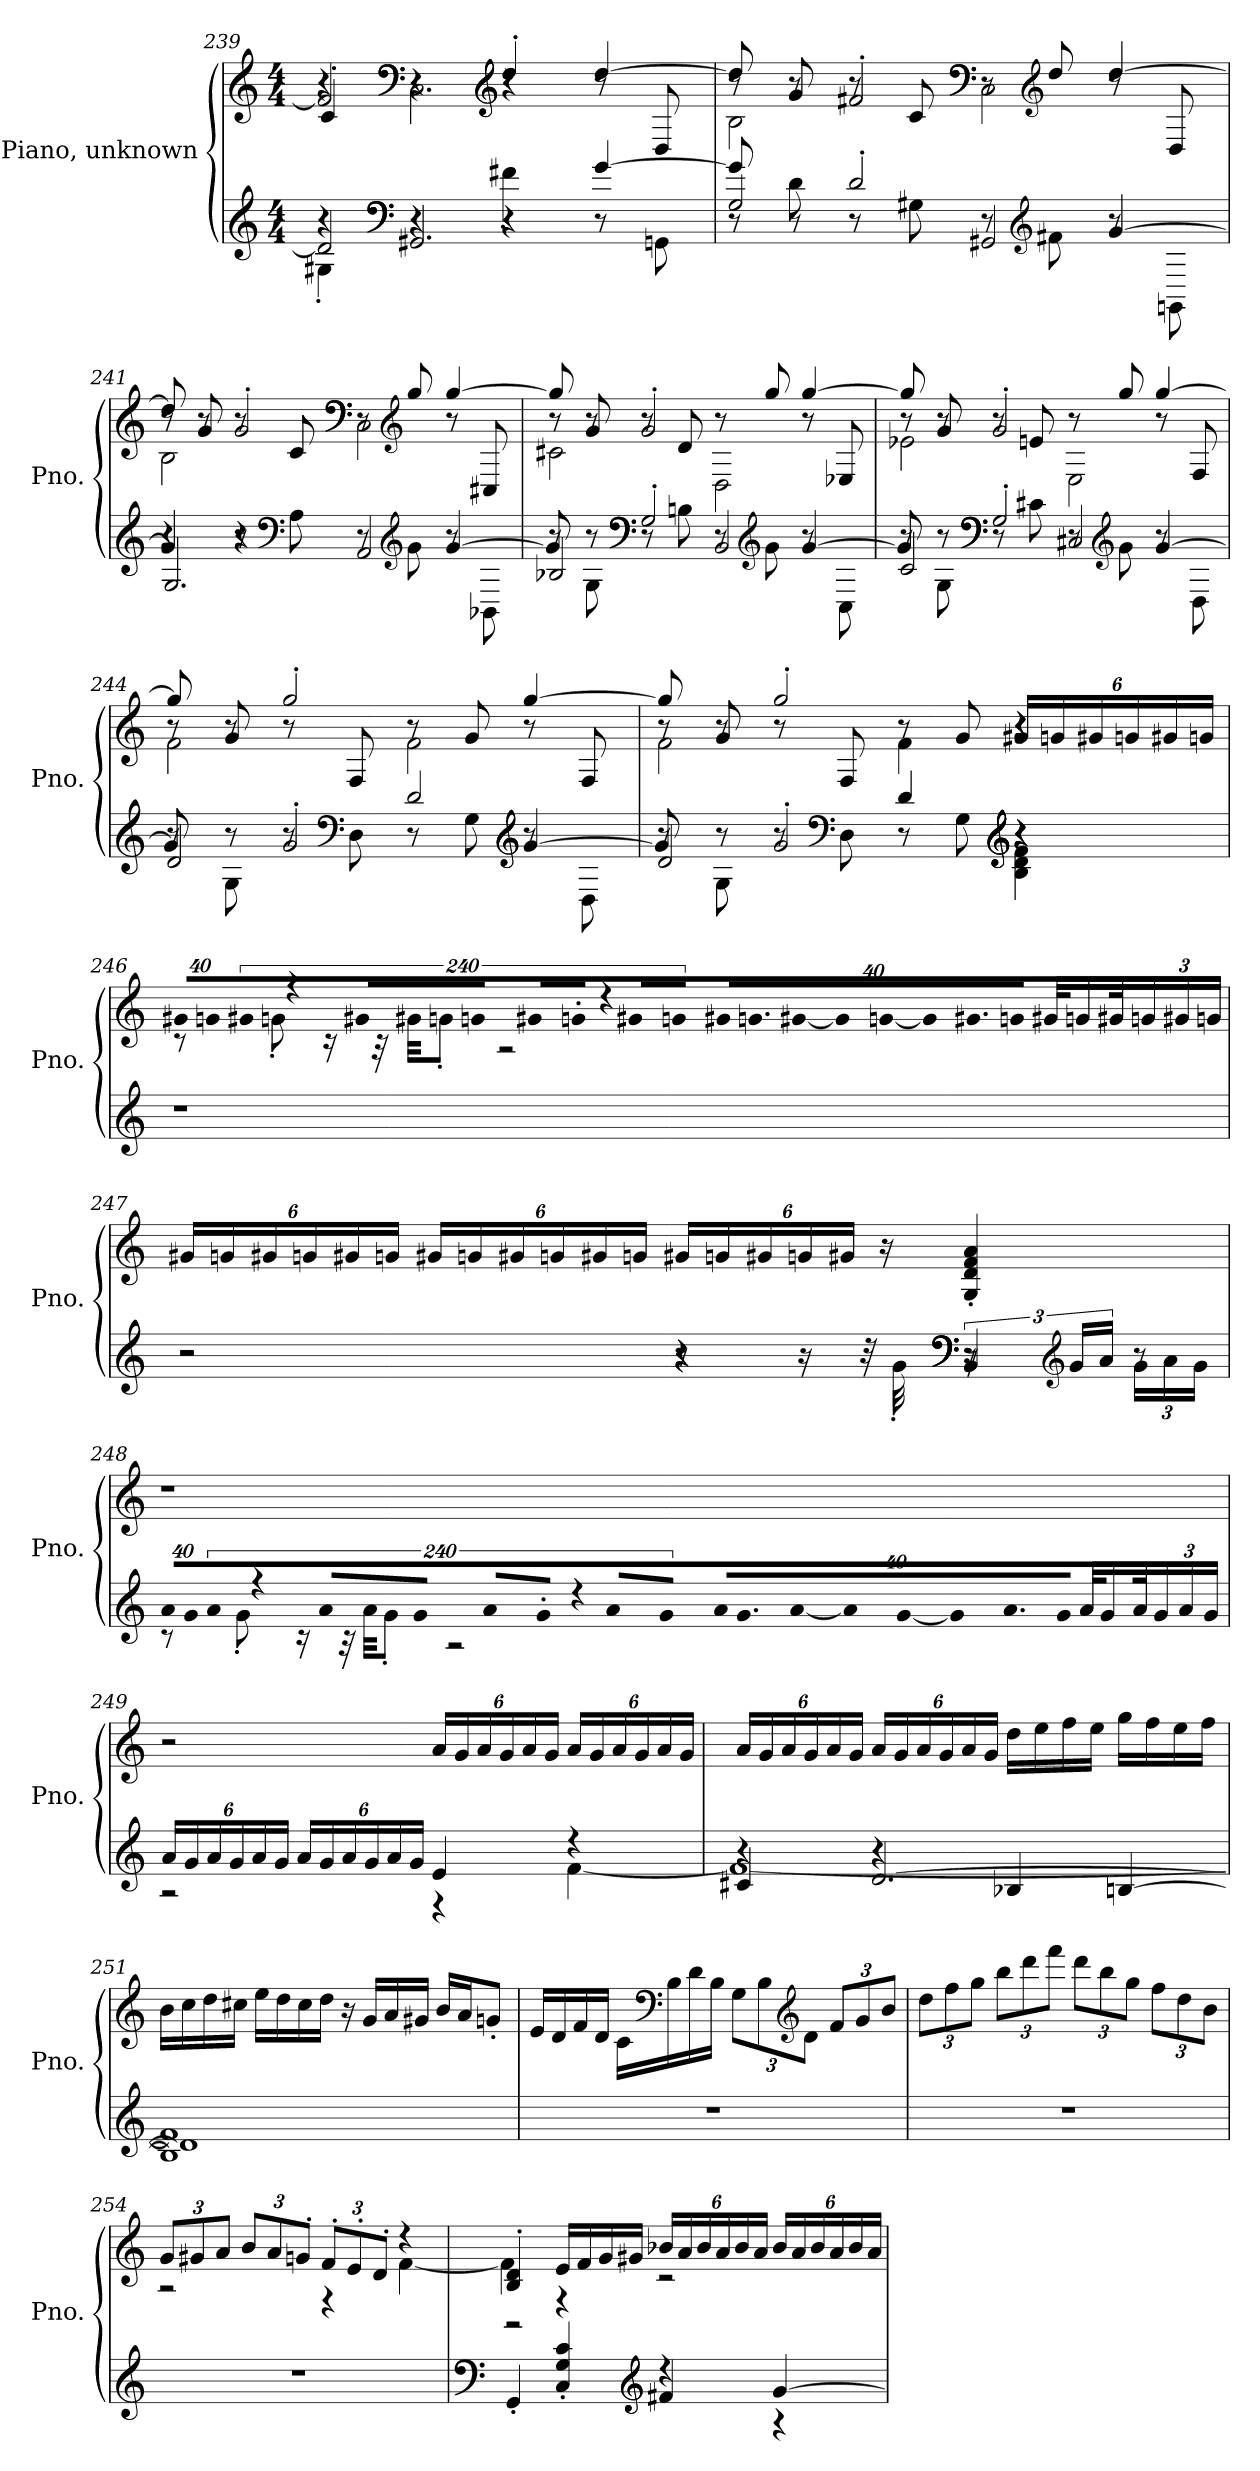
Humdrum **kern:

**kern	**kern
*part1	*part1
*staff2	*staff1
*I"Piano, unknown	*
*I'Pno.	*
!!LO:LB:g=z
*clefG2	*clefG2
*k[]	*k[]
*M4/4	*M4/4
=239	=239
*^	*^
*	*^	*	*^
2d/]	4G#X'\	4r	2f#/]	4r	4c'/
*clefF4	*	*	*clefF4	*	*
.	4r	2.GG#X/	.	2.C\	4r
*	*	*	*clefG2	*	*
4r	4f#X'\	.	4r	.	4dd'/
[4g/	8r	.	[4dd/	.	8r
.	8GGn\	.	.	.	8D/
=240	=240	=240	=240	=240	=240
8g/]	8r	2G/	8dd/]	2B\	8r
8r	8d\	.	8r	.	8g/
2d'/	8r	.	2f#X'/	.	8r
.	8G#X\	.	.	.	8c/
*	*	*	*clefF4	*	*
.	8r	2GG#X/	.	2C\	8r
*clefG2	*	*	*clefG2	*	*
.	8f#X\	.	.	.	8dd/
[4g/	8r	.	[4dd/	.	8r
.	8GGn\	.	.	.	8D/
!!LO:LB:g=z	!!	!!
=241	=241	=241	=241	=241	=241
4g/]	4r	2.G/	8dd/]	2B\	8r
.	.	.	8r	.	8g/
4r	8r	.	2g'/	.	8r
*clefF4	*	*	*	*	*
.	8A\	.	.	.	8c/
*	*	*	*clefF4	*	*
2AA/	8r	.	.	2C\	8r
*clefG2	*	*	*clefG2	*	*
.	8g\	.	.	.	8gg/
.	8r	[4g/	[4gg/	.	8r
.	8BB-X\	.	.	.	8C#X/
=242	=242	=242	=242	=242	=242
2B-X/	8r	8g/]	8gg/]	2c#X\	8r
.	8G\	8r	8r	.	8g/
*clefF4	*	*	*	*	*
.	8r	2G'/	2g'/	.	8r
.	8Bn\	.	.	.	8d/
2BB/	8r	.	.	2D\	8r
*clefG2	*	*	*	*	*
.	8g\	.	.	.	8gg/
.	8r	[4g/	[4gg/	.	8r
.	8C\	.	.	.	8E-X/
!!LO:LB:g=z	!!	!!
=243	=243	=243	=243	=243	=243
2c/	8r	8g/]	8gg/]	2e-X\	8r
.	8G\	8r	8r	.	8g/
*clefF4	*	*	*	*	*
.	8r	2G'/	2g'/	.	8r
.	8c#X\	.	.	.	8en/
2C#X/	8r	.	.	2E\	8r
*clefG2	*	*	*	*	*
.	8g\	.	.	.	8gg/
.	8r	[4g/	[4gg/	.	8r
.	8D\	.	.	.	8F/
=244	=244	=244	=244	=244	=244
2d/	8r	8g/]	8gg/]	2f\	8r
.	8G\	8r	8r	.	8g/
.	8r	2g'/	2gg'/	.	8r
*clefF4	*	*	*	*	*
.	8D\	.	.	.	8F/
2d/	8r	.	.	2f\	8r
.	8G\	.	.	.	8g/
*clefG2	*	*	*	*	*
.	8r	[4g/	[4gg/	.	8r
.	8D\	.	.	.	8F/
!!LO:LB:g=z	!!	!!
=245	=245	=245	=245	=245	=245
2d/	8r	8g/]	8gg/]	2f\	8r
.	8G\	8r	8r	.	8g/
.	8r	2g'/	2gg'/	.	8r
*clefF4	*	*	*	*	*
.	8D\	.	.	.	8F/
4d/	8r	.	.	4f\	8r
.	8G\	.	.	.	8g/
*clefG2	*	*	*	*	*
*	*	*	*	*	*Xbrackettup
4r	4B\ 4d\ 4f\	4r	4r	4r	24g#X/LL
.	.	.	.	.	24gn/
.	.	.	.	.	24g#X/
.	.	.	.	.	24gn/
.	.	.	.	.	24g#X/
.	.	.	.	.	24gn/JJ
*v	*v	*v	*	*	*
*	*v	*v	*v
!!LO:PB:g=z
=246	=246
*	*brackettup
*	*^
*	*	*^
!	!LO:N:vis=32	!	!
*	*	*v	*v
1r	640%23g#X/LLL	8r
!	!LO:N:vis=32	!
.	640%23gn/J	.
!	!LO:N:vis=16	!
.	1920%137g#X/JJ	.
.	.	8gn'\
!	!LO:N:vis=32	!
.	640%23r	.
!	!LO:N:vis=32	!
.	640%23g#X/LLL	.
!	!LO:N:vis=32	!
.	640%23gn/JJJ	.
.	.	16r
!	!LO:N:vis=32	!
.	640%23g#X/KLL	.
!	!LO:N:vis=16	!
.	1920%137gn'/JJ	.
.	.	32r
.	.	32g#X\KKL
!	!LO:N:vis=16	!
.	1920%137r	.
.	.	8gn'\J
!	!LO:N:vis=32	!
.	640%23g#X/LLL	.
!	!LO:N:vis=32	!
.	640%23gn/JJJ	.
.	.	2r
*	*Xbrackettup	*
!	!LO:N:vis=32	!
.	640%23g#X/LLL	.
!	!LO:N:vis=32.	!
.	1920%103gn/	.
!	!LO:N:vis=64	!
.	[960%17g#X/L	.
!	!LO:N:vis=64	!
.	960%17g#/]	.
!	!LO:N:vis=64	!
.	[960%17gn/	.
!	!LO:N:vis=64	!
.	960%17g/J]	.
!	!LO:N:vis=32.	!
.	1920%103g#X/	.
!	!LO:N:vis=32	!
.	640%23gn/JJJ	.
.	32g#X/KLL	.
.	16gn/	.
.	32g#X/K	.
.	24gn/	.
.	24g#X/	.
.	24gn/JJ	.
640ryy	.	640ryy
*	*v	*v
!!LO:LB:g=z
=247	=247
*^	*
*	*^	*
2r	2r	2r	24g#X/LL
.	.	.	24gn/
.	.	.	24g#X/
.	.	.	24gn/
.	.	.	24g#X/
.	.	.	24gn/JJ
.	.	.	24g#X/LL
.	.	.	24gn/
.	.	.	24g#X/
.	.	.	24gn/
.	.	.	24g#X/
.	.	.	24gn/JJ
4r	8r	4r	24g#X/LL
.	.	.	24gn/
.	.	.	24g#X/
*	*	*	*brackettup
.	16r	.	24gn/
.	.	.	24g#X/JJ
.	32r	.	.
.	.	.	24r
.	32g'\	.	.
*clefF4	*	*	*
24r	8r	4BB/	4G/' 4d/' 4f/' 4a/'
*clefG2	*	*	*
24g/LL	.	.	.
24a/JJ	.	.	.
*	*Xbrackettup	*	*
8r	24g\LL	.	.
.	24a\	.	.
.	24g\JJ	.	.
*v	*v	*v	*
!!LO:LB:g=z
=248	=248
*brackettup	*
*^	*
!LO:N:vis=32	!	!
640%23a/LLL	8r	1r
!LO:N:vis=32	!	!
640%23g/J	.	.
!LO:N:vis=16	!	!
1920%137a/JJ	.	.
.	8g'\	.
!LO:N:vis=32	!	!
640%23r	.	.
!LO:N:vis=32	!	!
640%23a/LLL	.	.
!LO:N:vis=32	!	!
640%23g/JJJ	.	.
.	16r	.
!LO:N:vis=32	!	!
640%23a/KLL	.	.
!LO:N:vis=16	!	!
1920%137g'/JJ	.	.
.	32r	.
.	32a\KKL	.
!LO:N:vis=16	!	!
1920%137r	.	.
.	8g'\J	.
!LO:N:vis=32	!	!
640%23a/LLL	.	.
!LO:N:vis=32	!	!
640%23g/JJJ	.	.
.	2r	.
*Xbrackettup	*	*
!LO:N:vis=32	!	!
640%23a/LLL	.	.
!LO:N:vis=32.	!	!
1920%103g/	.	.
!LO:N:vis=64	!	!
[960%17a/L	.	.
!LO:N:vis=64	!	!
960%17a/]	.	.
!LO:N:vis=64	!	!
[960%17g/	.	.
!LO:N:vis=64	!	!
960%17g/J]	.	.
!LO:N:vis=32.	!	!
1920%103a/	.	.
!LO:N:vis=32	!	!
640%23g/JJJ	.	.
32a/KLL	.	.
16g/	.	.
32a/K	.	.
24g/	.	.
24a/	.	.
24g/JJ	.	.
.	640ryy	640ryy
!!LO:LB:g=z
=249	=249	=249
24a/LL	2r	2r
24g/	.	.
24a/	.	.
24g/	.	.
24a/	.	.
24g/JJ	.	.
24a/LL	.	.
24g/	.	.
24a/	.	.
24g/	.	.
24a/	.	.
24g/JJ	.	.
*	*	*Xbrackettup
4e/	4r	24a/LL
.	.	24g/
.	.	24a/
.	.	24g/
.	.	24a/
.	.	24g/JJ
4r	[4f\	24a/LL
.	.	24g/
.	.	24a/
.	.	24g/
.	.	24a/
.	.	24g/JJ
=250	=250	=250
*	*^	*
4c#X/	1f_	4r	24a/LL
.	.	.	24g/
.	.	.	24a/
.	.	.	24g/
.	.	.	24a/
.	.	.	24g/JJ
4r	.	[2.d/	24a/LL
.	.	.	24g/
.	.	.	24a/
.	.	.	24g/
.	.	.	24a/
.	.	.	24g/JJ
4B-X/	.	.	16dd\LL
.	.	.	16ee\
.	.	.	16ff\
.	.	.	16ee\JJ
[4Bn/	.	.	16gg\LL
.	.	.	16ff\
.	.	.	16ee\
.	.	.	16ff\JJ
!!LO:LB:g=z
=251	=251	=251	=251
1B]	1f]	1d]	16b\LL
.	.	.	16cc\
.	.	.	16dd\
.	.	.	16cc#X\JJ
.	.	.	16ee\LL
.	.	.	16dd\
.	.	.	16cc#\
.	.	.	16dd\JJ
.	.	.	16r
.	.	.	16g/LL
.	.	.	16a/
.	.	.	16g#X/JJ
.	.	.	16b/LL
.	.	.	16a/J
.	.	.	8gn'/J
*v	*v	*v	*
=252	=252
1r	16e/LL
.	16d/
.	16f/
.	16d/JJ
.	16c\LL
*	*clefF4
.	16B\
.	16d\
.	16B\JJ
.	12G\L
.	12B\
*	*clefG2
.	12d\J
.	12f/L
.	12g/
.	12b/J
!!LO:LB:g=z
=253	=253
1r	12dd\L
.	12ff\
.	12gg\J
.	12bb\L
.	12ddd\
.	12fff\J
.	12ddd\L
.	12bb\
.	12gg\J
.	12ff\L
.	12dd\
.	12b\J
=254	=254
*	*^
1r	12g/L	2r
.	12g#X/	.
.	12a/J	.
.	12b/L	.
.	12a/	.
.	12gn'/J	.
.	12f'/L	4r
.	12e'/	.
.	12d'/J	.
.	4r	[4f\
=255	=255	=255
*clefF4	*	*
*^	*	*
2r	4GG'/	4B/' 4d/'	4f\]
.	4C/' 4G/' 4c/'	16e/LL	4r
.	.	16f/	.
.	.	16g/	.
.	.	16g#X/JJ	.
*clefG2	*	*	*
4r	4f#X/	24b-X/LL	2r
.	.	24a/	.
.	.	24b-/	.
.	.	24a/	.
.	.	24b-/	.
.	.	24a/JJ	.
[4g/	4r	24b-/LL	.
.	.	24a/	.
.	.	24b-/	.
.	.	24a/	.
.	.	24b-/	.
.	.	24a/JJ	.
*v	*v	*	*
*	*v	*v
=	=
*-	*-
